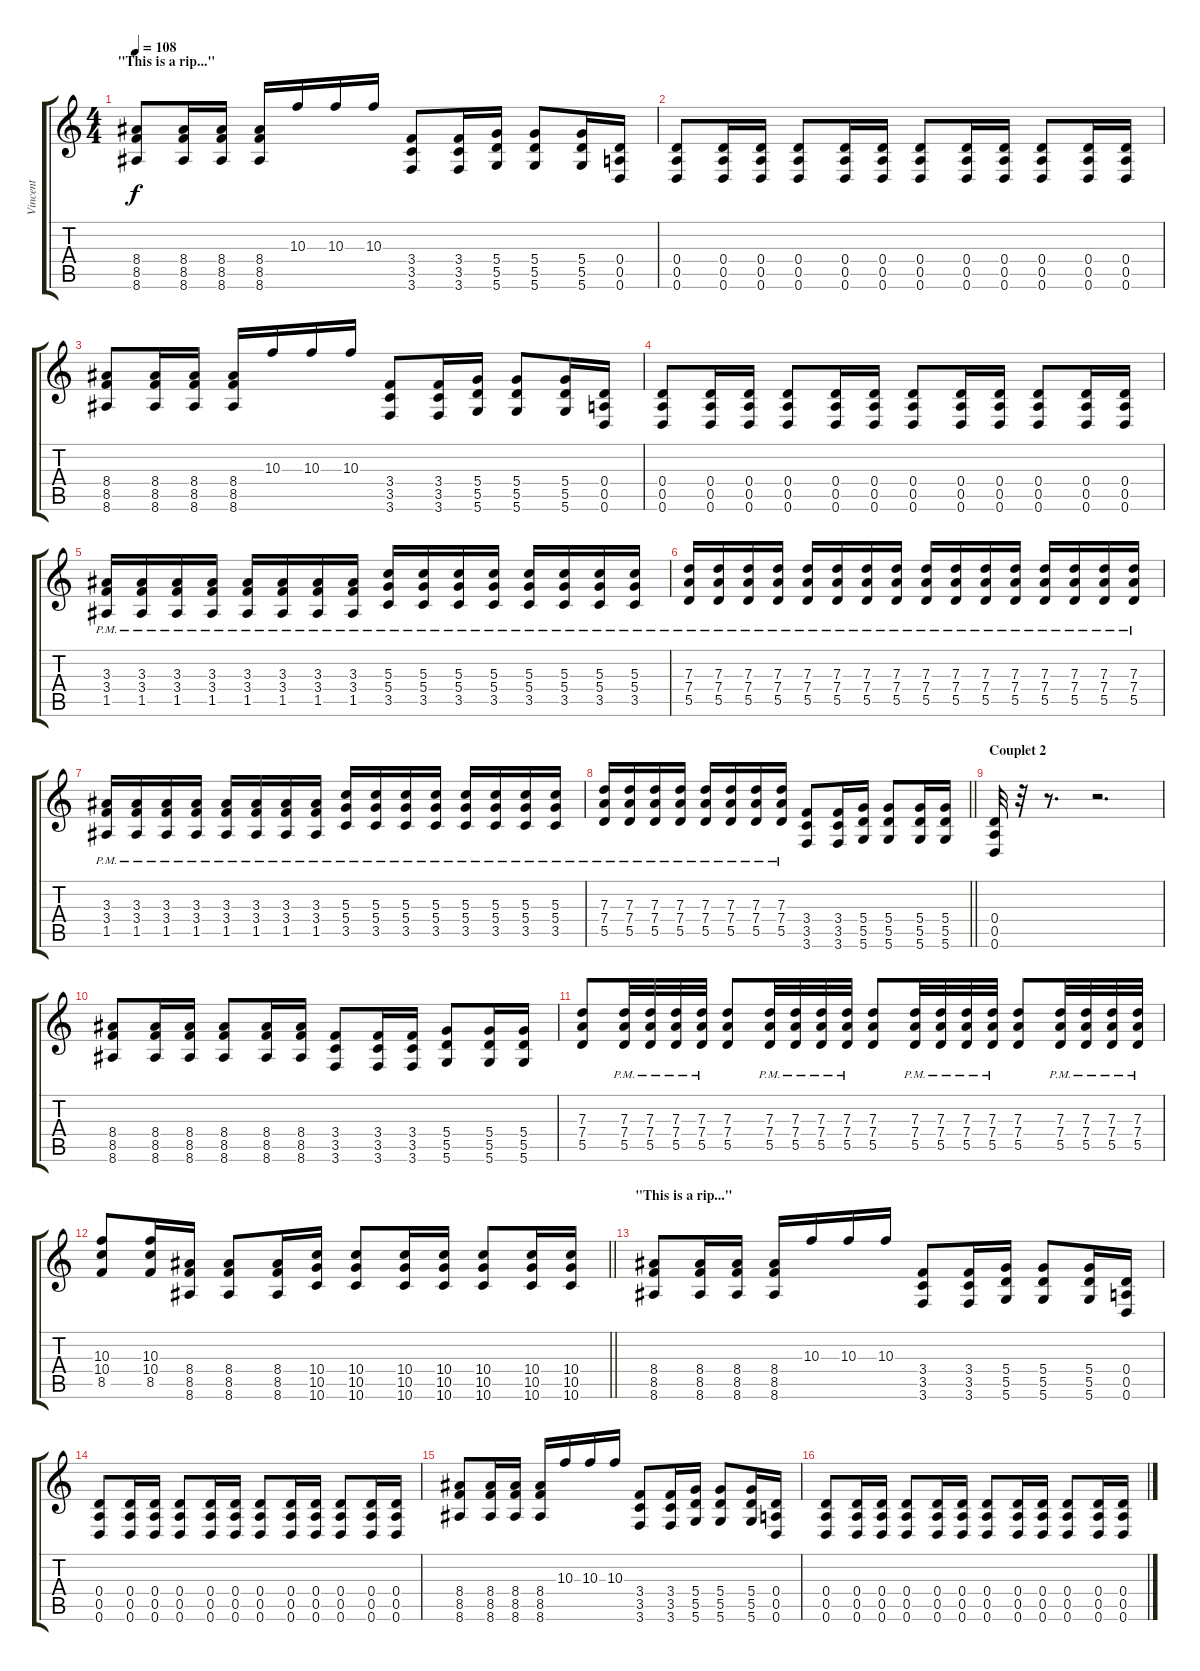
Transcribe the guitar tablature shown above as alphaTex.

\track ("Vincent" "Vincent") {instrument overdrivenguitar}
\staff {score tabs}
\tuning (E4 B3 G3 D3 A2 D2) {hide}
\ts (4 4)
\section ("" "\"This is a rip...\"")
\tempo 108
\clef g2
\ks c
(8.4 8.5 8.6).8{dy f} (8.4 8.5 8.6).16 (8.4 8.5 8.6).16 (8.4 8.5 8.6).16 10.3.16 10.3.16 10.3.16 (3.4 3.5 3.6).8 (3.4 3.5 3.6).16 (5.4 5.5 5.6).16 (5.4 5.5 5.6).8 (5.4 5.5 5.6).16 (0.4 0.5 0.6).16 |
(0.4 0.5 0.6).8 (0.4 0.5 0.6).16 (0.4 0.5 0.6).16 (0.4 0.5 0.6).8 (0.4 0.5 0.6).16 (0.4 0.5 0.6).16 (0.4 0.5 0.6).8 (0.4 0.5 0.6).16 (0.4 0.5 0.6).16 (0.4 0.5 0.6).8 (0.4 0.5 0.6).16 (0.4 0.5 0.6).16 |
(8.4 8.5 8.6).8 (8.4 8.5 8.6).16 (8.4 8.5 8.6).16 (8.4 8.5 8.6).16 10.3.16 10.3.16 10.3.16 (3.4 3.5 3.6).8 (3.4 3.5 3.6).16 (5.4 5.5 5.6).16 (5.4 5.5 5.6).8 (5.4 5.5 5.6).16 (0.4 0.5 0.6).16 |
(0.4 0.5 0.6).8 (0.4 0.5 0.6).16 (0.4 0.5 0.6).16 (0.4 0.5 0.6).8 (0.4 0.5 0.6).16 (0.4 0.5 0.6).16 (0.4 0.5 0.6).8 (0.4 0.5 0.6).16 (0.4 0.5 0.6).16 (0.4 0.5 0.6).8 (0.4 0.5 0.6).16 (0.4 0.5 0.6).16 |
(3.3{pm} 3.4{pm} 1.5{pm}).16 (3.3{pm} 3.4{pm} 1.5{pm}).16 (3.3{pm} 3.4{pm} 1.5{pm}).16 (3.3{pm} 3.4{pm} 1.5{pm}).16 (3.3{pm} 3.4{pm} 1.5{pm}).16 (3.3{pm} 3.4{pm} 1.5{pm}).16 (3.3{pm} 3.4{pm} 1.5{pm}).16 (3.3{pm} 3.4{pm} 1.5{pm}).16 (5.3{pm} 5.4{pm} 3.5{pm}).16 (5.3{pm} 5.4{pm} 3.5{pm}).16 (5.3{pm} 5.4{pm} 3.5{pm}).16 (5.3{pm} 5.4{pm} 3.5{pm}).16 (5.3{pm} 5.4{pm} 3.5{pm}).16 (5.3{pm} 5.4{pm} 3.5{pm}).16 (5.3{pm} 5.4{pm} 3.5{pm}).16 (5.3{pm} 5.4{pm} 3.5{pm}).16 |
(7.3{pm} 7.4{pm} 5.5{pm}).16 (7.3{pm} 7.4{pm} 5.5{pm}).16 (7.3{pm} 7.4{pm} 5.5{pm}).16 (7.3{pm} 7.4{pm} 5.5{pm}).16 (7.3{pm} 7.4{pm} 5.5{pm}).16 (7.3{pm} 7.4{pm} 5.5{pm}).16 (7.3{pm} 7.4{pm} 5.5{pm}).16 (7.3{pm} 7.4{pm} 5.5{pm}).16 (7.3{pm} 7.4{pm} 5.5{pm}).16 (7.3{pm} 7.4{pm} 5.5{pm}).16 (7.3{pm} 7.4{pm} 5.5{pm}).16 (7.3{pm} 7.4{pm} 5.5{pm}).16 (7.3{pm} 7.4{pm} 5.5{pm}).16 (7.3{pm} 7.4{pm} 5.5{pm}).16 (7.3{pm} 7.4{pm} 5.5{pm}).16 (7.3{pm} 7.4{pm} 5.5{pm}).16 |
(3.3{pm} 3.4{pm} 1.5{pm}).16 (3.3{pm} 3.4{pm} 1.5{pm}).16 (3.3{pm} 3.4{pm} 1.5{pm}).16 (3.3{pm} 3.4{pm} 1.5{pm}).16 (3.3{pm} 3.4{pm} 1.5{pm}).16 (3.3{pm} 3.4{pm} 1.5{pm}).16 (3.3{pm} 3.4{pm} 1.5{pm}).16 (3.3{pm} 3.4{pm} 1.5{pm}).16 (5.3{pm} 5.4{pm} 3.5{pm}).16 (5.3{pm} 5.4{pm} 3.5{pm}).16 (5.3{pm} 5.4{pm} 3.5{pm}).16 (5.3{pm} 5.4{pm} 3.5{pm}).16 (5.3{pm} 5.4{pm} 3.5{pm}).16 (5.3{pm} 5.4{pm} 3.5{pm}).16 (5.3{pm} 5.4{pm} 3.5{pm}).16 (5.3{pm} 5.4{pm} 3.5{pm}).16 |
\barLineRight lightlight
(7.3{pm} 7.4{pm} 5.5{pm}).16 (7.3{pm} 7.4{pm} 5.5{pm}).16 (7.3{pm} 7.4{pm} 5.5{pm}).16 (7.3{pm} 7.4{pm} 5.5{pm}).16 (7.3{pm} 7.4{pm} 5.5{pm}).16 (7.3{pm} 7.4{pm} 5.5{pm}).16 (7.3{pm} 7.4{pm} 5.5{pm}).16 (7.3{pm} 7.4{pm} 5.5{pm}).16 (3.4 3.5 3.6).8 (3.4 3.5 3.6).16 (5.4 5.5 5.6).16 (5.4 5.5 5.6).8 (5.4 5.5 5.6).16 (5.4 5.5 5.6).16 |
\section ("" "Couplet 2")
(0.4 0.5 0.6).32 r.32 r.8{d} r.2{d} |
(8.4 8.5 8.6).8 (8.4 8.5 8.6).16 (8.4 8.5 8.6).16 (8.4 8.5 8.6).8 (8.4 8.5 8.6).16 (8.4 8.5 8.6).16 (3.4 3.5 3.6).8 (3.4 3.5 3.6).16 (3.4 3.5 3.6).16 (5.4 5.5 5.6).8 (5.4 5.5 5.6).16 (5.4 5.5 5.6).16 |
(7.3 7.4 5.5).8 (7.3{pm} 7.4{pm} 5.5{pm}).32 (7.3{pm} 7.4{pm} 5.5{pm}).32 (7.3{pm} 7.4{pm} 5.5{pm}).32 (7.3{pm} 7.4{pm} 5.5{pm}).32 (7.3 7.4 5.5).8 (7.3{pm} 7.4{pm} 5.5{pm}).32 (7.3{pm} 7.4{pm} 5.5{pm}).32 (7.3{pm} 7.4{pm} 5.5{pm}).32 (7.3{pm} 7.4{pm} 5.5{pm}).32 (7.3 7.4 5.5).8 (7.3{pm} 7.4{pm} 5.5{pm}).32 (7.3{pm} 7.4{pm} 5.5{pm}).32 (7.3{pm} 7.4{pm} 5.5{pm}).32 (7.3{pm} 7.4{pm} 5.5{pm}).32 (7.3 7.4 5.5).8 (7.3{pm} 7.4{pm} 5.5{pm}).32 (7.3{pm} 7.4{pm} 5.5{pm}).32 (7.3{pm} 7.4{pm} 5.5{pm}).32 (7.3{pm} 7.4{pm} 5.5{pm}).32 |
\barLineRight lightlight
(10.3 10.4 8.5).8 (10.3 10.4 8.5).16 (8.4 8.5 8.6).16 (8.4 8.5 8.6).8 (8.4 8.5 8.6).16 (10.4 10.5 10.6).16 (10.4 10.5 10.6).8 (10.4 10.5 10.6).16 (10.4 10.5 10.6).16 (10.4 10.5 10.6).8 (10.4 10.5 10.6).16 (10.4 10.5 10.6).16 |
\section ("" "\"This is a rip...\"")
(8.4 8.5 8.6).8 (8.4 8.5 8.6).16 (8.4 8.5 8.6).16 (8.4 8.5 8.6).16 10.3.16 10.3.16 10.3.16 (3.4 3.5 3.6).8 (3.4 3.5 3.6).16 (5.4 5.5 5.6).16 (5.4 5.5 5.6).8 (5.4 5.5 5.6).16 (0.4 0.5 0.6).16 |
(0.4 0.5 0.6).8 (0.4 0.5 0.6).16 (0.4 0.5 0.6).16 (0.4 0.5 0.6).8 (0.4 0.5 0.6).16 (0.4 0.5 0.6).16 (0.4 0.5 0.6).8 (0.4 0.5 0.6).16 (0.4 0.5 0.6).16 (0.4 0.5 0.6).8 (0.4 0.5 0.6).16 (0.4 0.5 0.6).16 |
(8.4 8.5 8.6).8 (8.4 8.5 8.6).16 (8.4 8.5 8.6).16 (8.4 8.5 8.6).16 10.3.16 10.3.16 10.3.16 (3.4 3.5 3.6).8 (3.4 3.5 3.6).16 (5.4 5.5 5.6).16 (5.4 5.5 5.6).8 (5.4 5.5 5.6).16 (0.4 0.5 0.6).16 |
(0.4 0.5 0.6).8 (0.4 0.5 0.6).16 (0.4 0.5 0.6).16 (0.4 0.5 0.6).8 (0.4 0.5 0.6).16 (0.4 0.5 0.6).16 (0.4 0.5 0.6).8 (0.4 0.5 0.6).16 (0.4 0.5 0.6).16 (0.4 0.5 0.6).8 (0.4 0.5 0.6).16 (0.4 0.5 0.6).16
